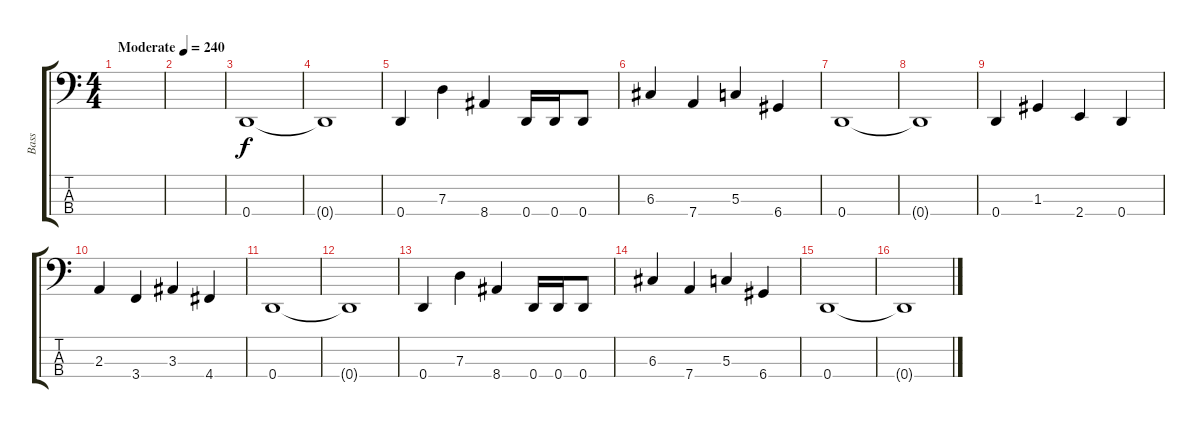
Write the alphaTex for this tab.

\track ("Bass" "Bass") {instrument electricbasspick}
\staff {score tabs}
\tuning (F2 C2 G1 D1) {hide}
\ts (4 4)
\section ("" "")
\tempo (240 "Moderate")
\clef f4
\ks c
|
|
0.4.1 |
0.4{t}.1 |
0.4.4 7.3.4 8.4.4 0.4.16 0.4.16 0.4.8 |
6.3.4 7.4.4 5.3.4 6.4.4 |
0.4.1 |
0.4{t}.1 |
0.4.4 1.3.4 2.4.4 0.4.4 |
2.3.4 3.4.4 3.3.4 4.4.4 |
0.4.1 |
0.4{t}.1 |
0.4.4 7.3.4 8.4.4 0.4.16 0.4.16 0.4.8 |
6.3.4 7.4.4 5.3.4 6.4.4 |
0.4.1 |
0.4{t}.1
